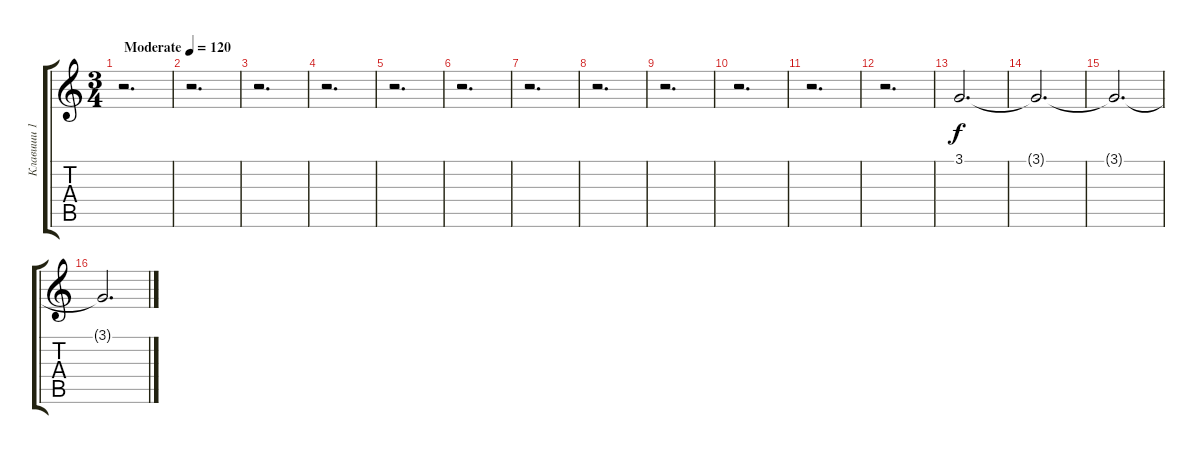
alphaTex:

\track ("Клавиши 1" "Клавиши 1") {instrument choiraahs}
\staff {score tabs}
\tuning (E4 B3 G3 D3 A2 E2) {hide}
\ts (3 4)
\tempo (120 "Moderate")
\clef g2
\ks c
r.2{d dy f instrument choiraahs} |
r.2{d} |
r.2{d} |
r.2{d} |
r.2{d} |
r.2{d} |
r.2{d} |
r.2{d} |
r.2{d} |
r.2{d} |
r.2{d} |
r.2{d} |
3.1.2{d volume 10} |
3.1{t}.2{d} |
3.1{t}.2{d} |
3.1{t}.2{d}
